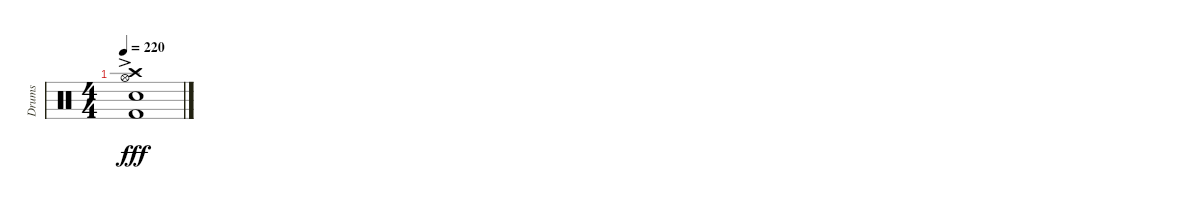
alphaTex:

\track ("Drums" "Drums") {instrument percussion}
\staff {score}
\articulation defaults
\ts (4 4)
\tempo 220
\clef neutral
\ks c
("Crash high (hit)"{ac} "Hi-Hat (open)"{ac} "Electric Snare (hit)"{ac} "Kick (hit) 2"{ac}).1{dy fff}
